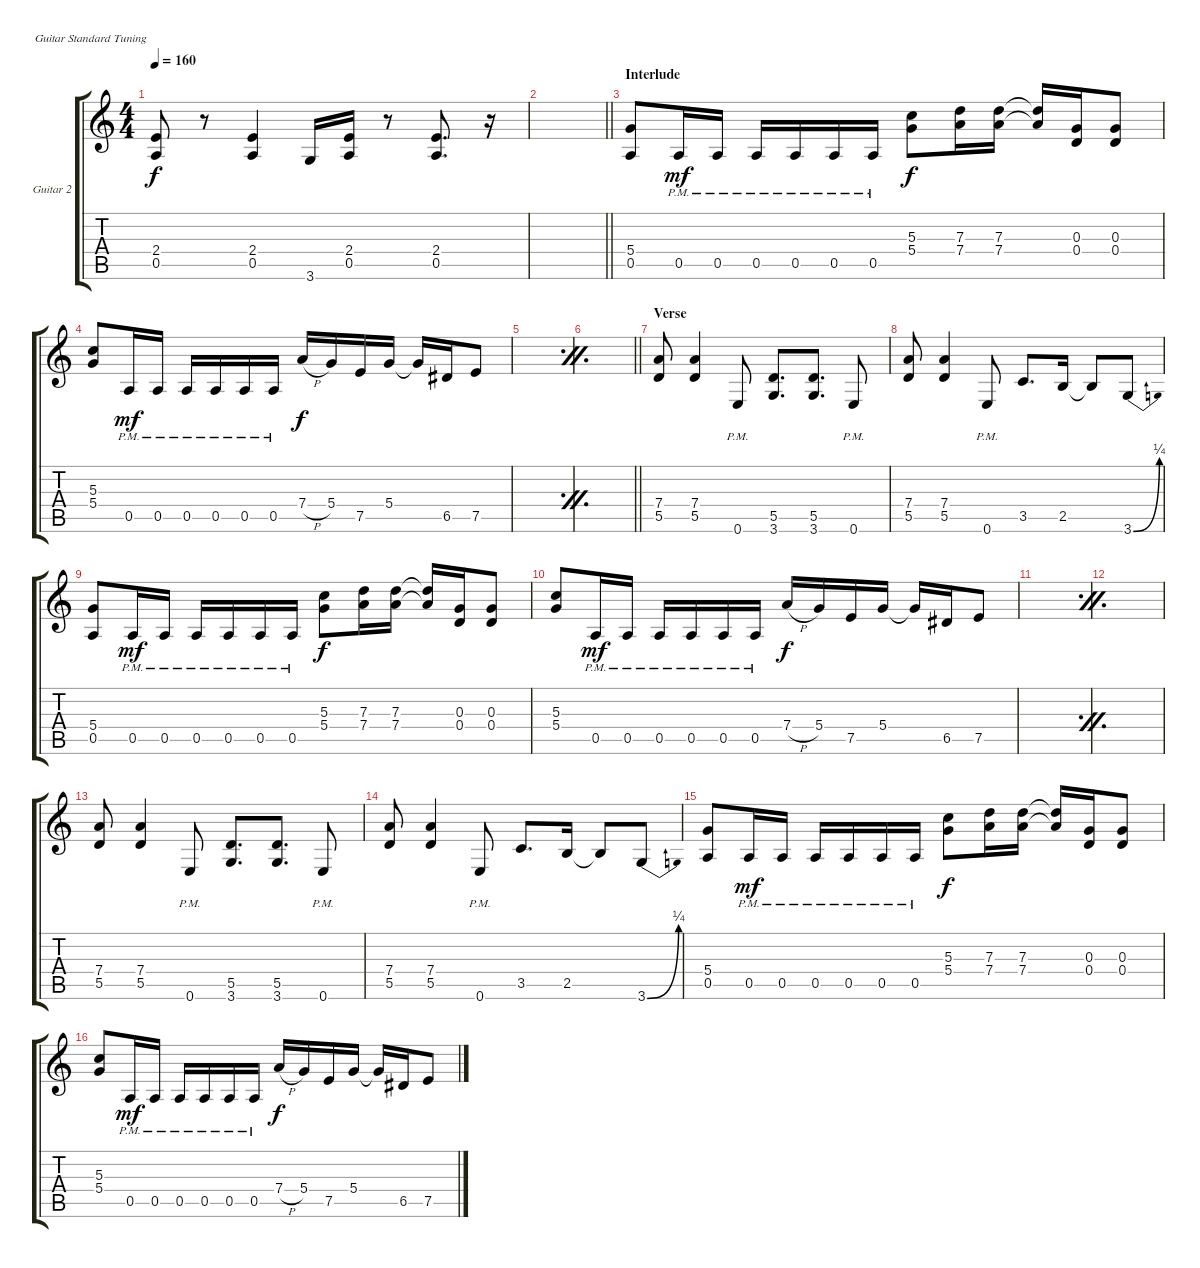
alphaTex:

\bracketExtendMode groupsimilarinstruments
\firstSystemTrackNameOrientation horizontal
\otherSystemsTrackNameOrientation horizontal
\track ("Guitar 2" "Guitar 2") {instrument overdrivenguitar}
\staff {score tabs}
\tuning (E4 B3 G3 D3 A2 E2)
\ts (4 4)
\tempo 160
\clef g2
\ks c
(2.4 0.5).8{dy f} r.8 (2.4 0.5).4 3.6.16 (2.4 0.5).16 r.8 (2.4 0.5).8{d} r.16 |
\barLineRight lightlight
|
\section ("" "Interlude")
(5.4 0.5).8 0.5{pm}.16{dy mf} 0.5{pm}.16 0.5{pm}.16 0.5{pm}.16 0.5{pm}.16 0.5{pm}.16 (5.3 5.4).8{dy f} (7.3 7.4).16 (7.3 7.4).16 (7.3{t} 7.4{t}).16 (0.3 0.4).16 (0.3 0.4).8 |
(5.3 5.4).8 0.5{pm}.16{dy mf} 0.5{pm}.16 0.5{pm}.16 0.5{pm}.16 0.5{pm}.16 0.5{pm}.16 7.4{h}.16{dy f} 5.4.16 7.5.16 5.4.16 5.4{t}.16 6.5.16 7.5.8 |
\simile firstofdouble
|
\simile secondofdouble
\barLineRight lightlight
|
\section ("" "Verse")
\simile none
(7.4 5.5).8 (7.4 5.5).4 0.6{pm}.8 (5.5 3.6).8{d} (5.5 3.6).8{d} 0.6{pm}.8 |
(7.4 5.5).8 (7.4 5.5).4 0.6{pm}.8 3.5.8{d} 2.5.16 2.5{t}.8 3.6{be (bend 0 0 53.4 1)}.8 |
(5.4 0.5).8 0.5{pm}.16{dy mf} 0.5{pm}.16 0.5{pm}.16 0.5{pm}.16 0.5{pm}.16 0.5{pm}.16 (5.3 5.4).8{dy f} (7.3 7.4).16 (7.3 7.4).16 (7.3{t} 7.4{t}).16 (0.3 0.4).16 (0.3 0.4).8 |
(5.3 5.4).8 0.5{pm}.16{dy mf} 0.5{pm}.16 0.5{pm}.16 0.5{pm}.16 0.5{pm}.16 0.5{pm}.16 7.4{h}.16{dy f} 5.4.16 7.5.16 5.4.16 5.4{t}.16 6.5.16 7.5.8 |
\simile firstofdouble
|
\simile secondofdouble
|
\simile none
(7.4 5.5).8 (7.4 5.5).4 0.6{pm}.8 (5.5 3.6).8{d} (5.5 3.6).8{d} 0.6{pm}.8 |
(7.4 5.5).8 (7.4 5.5).4 0.6{pm}.8 3.5.8{d} 2.5.16 2.5{t}.8 3.6{be (bend 0 0 53.4 1)}.8 |
(5.4 0.5).8 0.5{pm}.16{dy mf} 0.5{pm}.16 0.5{pm}.16 0.5{pm}.16 0.5{pm}.16 0.5{pm}.16 (5.3 5.4).8{dy f} (7.3 7.4).16 (7.3 7.4).16 (7.3{t} 7.4{t}).16 (0.3 0.4).16 (0.3 0.4).8 |
(5.3 5.4).8 0.5{pm}.16{dy mf} 0.5{pm}.16 0.5{pm}.16 0.5{pm}.16 0.5{pm}.16 0.5{pm}.16 7.4{h}.16{dy f} 5.4.16 7.5.16 5.4.16 5.4{t}.16 6.5.16 7.5.8
